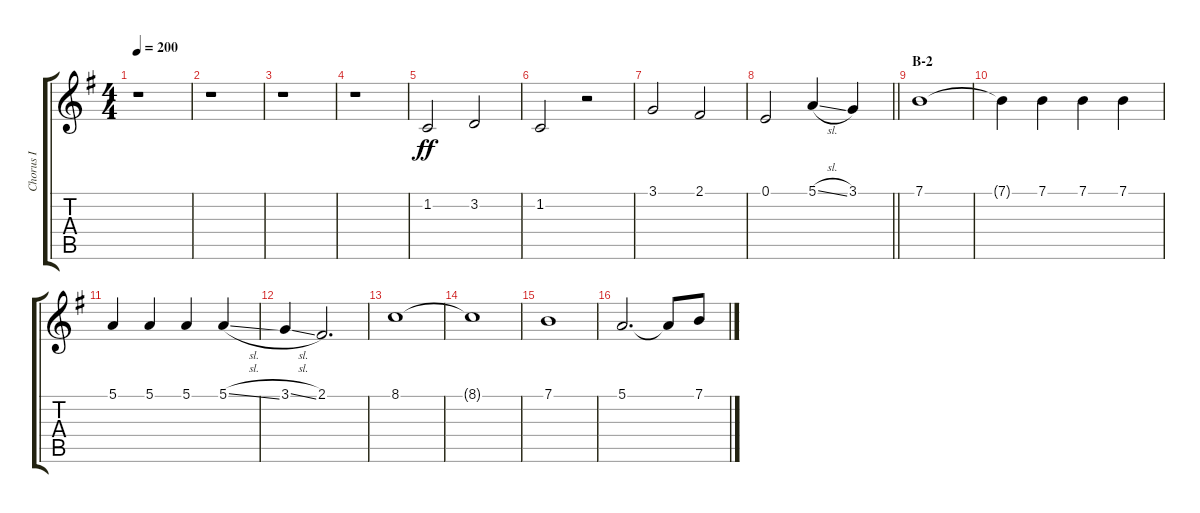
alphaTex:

\track ("Chorus I" "Chorus I") {instrument voiceoohs}
\staff {score tabs}
\tuning (E4 B3 G3 D3 A2 E2) {hide}
\ts (4 4)
\tempo 200
\clef g2
\ks g
r.1{dy ff} |
r.1 |
r.1 |
r.1 |
1.2.2 3.2.2 |
1.2.2 r.2 |
3.1.2 2.1.2 |
\barLineRight lightlight
0.1.2 5.1{sl}.4 3.1.4 |
\section ("" "B-2")
7.1.1 |
7.1{t}.4 7.1.4 7.1.4 7.1.4 |
5.1.4 5.1.4 5.1.4 5.1{sl}.4 |
3.1{sl}.4 2.1.2{d} |
8.1.1 |
8.1{t}.1 |
7.1.1 |
5.1.2{d} 5.1{t}.8 7.1.8
